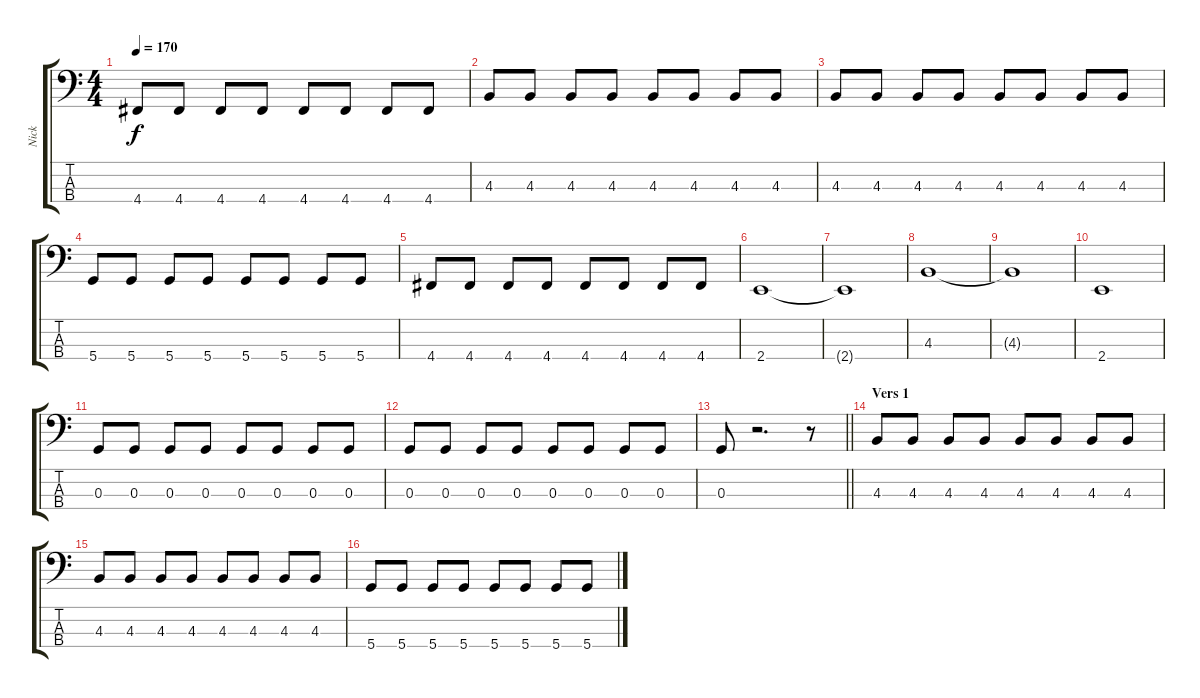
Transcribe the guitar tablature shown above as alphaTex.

\track ("Nick" "Nick") {instrument electricbassfinger}
\staff {score tabs}
\tuning (F2 C2 G1 D1) {hide}
\ts (4 4)
\tempo 170
\clef f4
\ks c
4.4.8{dy f} 4.4.8 4.4.8 4.4.8 4.4.8 4.4.8 4.4.8 4.4.8 |
4.3.8 4.3.8 4.3.8 4.3.8 4.3.8 4.3.8 4.3.8 4.3.8 |
4.3.8 4.3.8 4.3.8 4.3.8 4.3.8 4.3.8 4.3.8 4.3.8 |
5.4.8 5.4.8 5.4.8 5.4.8 5.4.8 5.4.8 5.4.8 5.4.8 |
4.4.8 4.4.8 4.4.8 4.4.8 4.4.8 4.4.8 4.4.8 4.4.8 |
2.4.1 |
2.4{t}.1 |
4.3.1 |
4.3{t}.1 |
2.4.1 |
0.3.8 0.3.8 0.3.8 0.3.8 0.3.8 0.3.8 0.3.8 0.3.8 |
0.3.8 0.3.8 0.3.8 0.3.8 0.3.8 0.3.8 0.3.8 0.3.8 |
\barLineRight lightlight
0.3.8 r.2{d} r.8 |
\section ("" "Vers 1")
4.3.8 4.3.8 4.3.8 4.3.8 4.3.8 4.3.8 4.3.8 4.3.8 |
4.3.8 4.3.8 4.3.8 4.3.8 4.3.8 4.3.8 4.3.8 4.3.8 |
5.4.8 5.4.8 5.4.8 5.4.8 5.4.8 5.4.8 5.4.8 5.4.8
